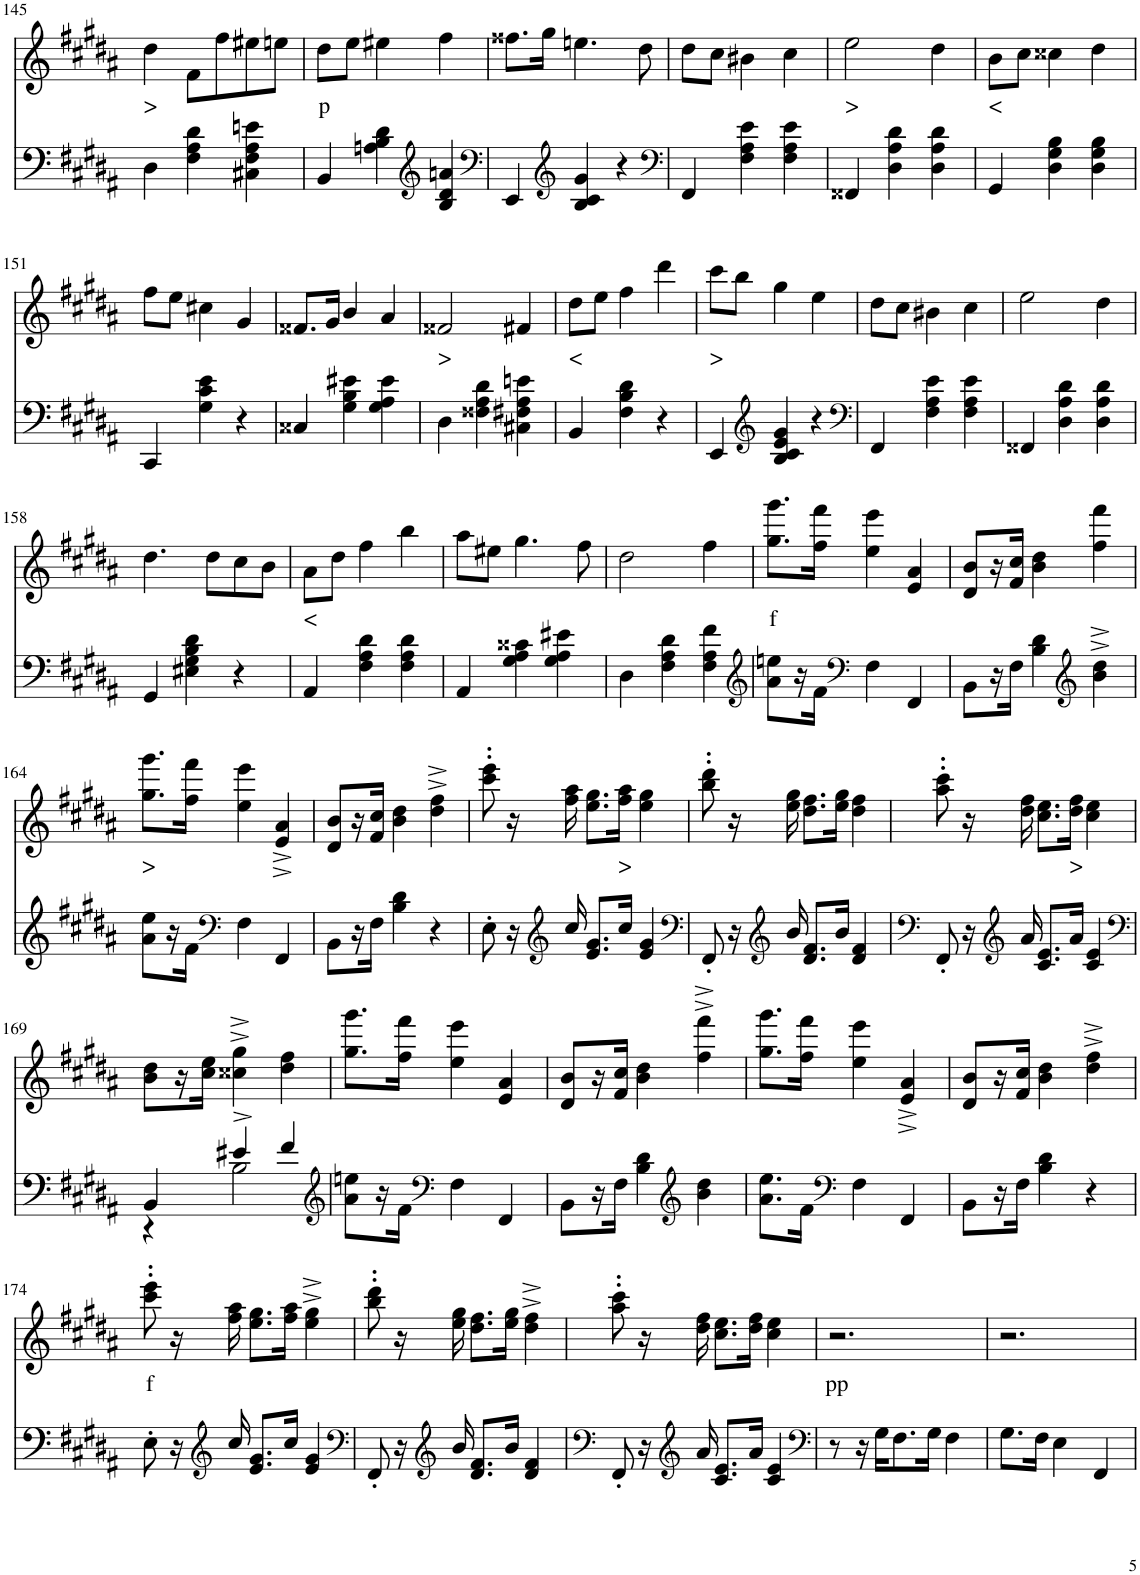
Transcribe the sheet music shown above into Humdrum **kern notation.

**kern	**kern	**text
*part2	*part1	*part1
*staff2	*staff1	*staff1
*I"Piano	*I"Piano	*
*I'Pno	*I'Pno	*
!!LO:PB:g=z
*clefF4	*clefG2	*
*k[f#c#g#d#a#]	*k[f#c#g#d#a#]	*
*M3/4	*M3/4	*
=145	=145	=145
!	!	!LO:LY:b
4D#\	4dd#\	>
4F#\ 4A#\ 4d#\	8f#\L	.
.	8ff#\	.
4C#X\ 4F#\ 4A#\ 4en\	8ee#X\	.
.	8een\J	.
=146	=146	=146
!	!	!LO:LY:b
4BB/	8dd#\L	p
.	8ee\J	.
4An\ 4B\ 4d#\	4ee#X\	.
*clefG2	*	*
4B/ 4d#/ 4an/	4ff#\	.
=147	=147	=147
*clefF4	*	*
4EE/	8.ff##X\L	.
.	16gg#\Jk	.
*clefG2	*	*
4B/ 4c#/ 4g#/	4.een\	.
4r	.	.
.	8dd#\	.
=148	=148	=148
*clefF4	*	*
4FF#/	8dd#\L	.
.	8cc#\J	.
4F#\ 4A#\ 4e\	4b#X\	.
4F#\ 4A#\ 4e\	4cc#\	.
=149	=149	=149
!	!	!LO:LY:b
4FF##X/	2ee\	>
4D#\ 4A#\ 4d#\	.	.
4D#\ 4A#\ 4d#\	4dd#\	.
=150	=150	=150
!	!	!LO:LY:b
4GG#/	8b\L	<
.	8cc#\J	.
4D#\ 4G#\ 4B\	4cc##X\	.
4D#\ 4G#\ 4B\	4dd#\	.
!!LO:LB:g=z
=151	=151	=151
4CC#/	8ff#\L	.
.	8ee\J	.
4G#\ 4c#\ 4e\	4cc#X\	.
4r	4g#/	.
=152	=152	=152
4C##X/	8.f##X/L	.
.	16g#/Jk	.
4G#\ 4B\ 4e#X\	4b/	.
4G#\ 4A#\ 4e#\	4a#/	.
=153	=153	=153
!	!	!LO:LY:b
4D#\	2f##X/	>
4F##X\ 4A#\ 4d#\	.	.
4C#X\ 4F#X\ 4A#\ 4en\	4f#X/	.
=154	=154	=154
!	!	!LO:LY:b
4BB/	8dd#\L	<
.	8ee\J	.
4F#\ 4B\ 4d#\	4ff#\	.
4r	4ddd#\	.
=155	=155	=155
!	!	!LO:LY:b
4EE/	8ccc#\L	>
.	8bb\J	.
*clefG2	*	*
4B/ 4c#/ 4e/ 4g#/	4gg#\	.
4r	4ee\	.
=156	=156	=156
*clefF4	*	*
4FF#/	8dd#\L	.
.	8cc#\J	.
4F#\ 4A#\ 4e\	4b#X\	.
4F#\ 4A#\ 4e\	4cc#\	.
=157	=157	=157
4FF##X/	2ee\	.
4D#\ 4A#\ 4d#\	.	.
4D#\ 4A#\ 4d#\	4dd#\	.
!!LO:LB:g=z
=158	=158	=158
4GG#/	4.dd#\	.
4E#X\ 4G#\ 4B\ 4d#\	.	.
.	8dd#\L	.
4r	8cc#\	.
.	8b\J	.
=159	=159	=159
!	!	!LO:LY:b
4AA#/	8a#\L	<
.	8dd#\J	.
4F#\ 4A#\ 4d#\	4ff#\	.
4F#\ 4A#\ 4d#\	4bb\	.
=160	=160	=160
4AA#/	8aa#\L	.
.	8ee#X\J	.
4G#\ 4A#\ 4c##X\	4.gg#\	.
4G#\ 4A#\ 4e#X\	.	.
.	8ff#\	.
=161	=161	=161
4D#\	2dd#\	.
4F#\ 4A#\ 4d#\	.	.
4F#\ 4A#\ 4f#\	4ff#\	.
=162	=162	=162
*clefG2	*	*
!	!	!LO:LY:b
8a#\ 8een\L	8.gg#\ 8.ggg#\L	f
16r	.	.
16f#\JJ	16ff#\ 16fff#\Jk	.
*clefF4	*	*
4F#\	4ee\ 4eee\	.
4FF#/	4e/ 4a#/	.
=163	=163	=163
8BB\L	8d#/ 8b/L	.
16r	16r	.
16F#\JJ	16f#/ 16cc#/JJ	.
4B\ 4d#\	4b\ 4dd#\	.
*clefG2	*	*
4b\^ 4dd#\^	4ff#\ 4fff#\	.
!!LO:LB:g=z
=164	=164	=164
!	!	!LO:LY:b
8a#\ 8ee\L	8.gg#\ 8.ggg#\L	>
16r	.	.
16f#\JJ	16ff#\ 16fff#\Jk	.
*clefF4	*	*
4F#\	4ee\ 4eee\	.
4FF#/	4e/^ 4a#/^	.
=165	=165	=165
8BB\L	8d#/ 8b/L	.
16r	16r	.
16F#\JJ	16f#/ 16cc#/JJ	.
4B\ 4d#\	4b\ 4dd#\	.
4r	4dd#\^ 4ff#\^	.
=166	=166	=166
8E'\	8ccc#\' 8eee\'	.
16r	16r	.
*clefG2	*	*
16cc#/	16ff#\ 16aa#\	.
8.e/ 8.g#/L	8.ee\ 8.gg#\L	.
!	!	!LO:LY:b
16cc#/Jk	16ff#\ 16aa#\Jk	>
4e/ 4g#/	4ee\ 4gg#\	.
=167	=167	=167
*clefF4	*	*
8FF#'/	8bb\' 8ddd#\'	.
16r	16r	.
*clefG2	*	*
16b/	16ee\ 16gg#\	.
8.d#/ 8.f#/L	8.dd#\ 8.ff#\L	.
16b/Jk	16ee\ 16gg#\Jk	.
4d#/ 4f#/	4dd#\ 4ff#\	.
=168	=168	=168
*clefF4	*	*
8FF#'/	8aa#\' 8ccc#\'	.
16r	16r	.
*clefG2	*	*
16a#/	16dd#\ 16ff#\	.
8.c#/ 8.e/L	8.cc#\ 8.ee\L	.
!	!	!LO:LY:b
16a#/Jk	16dd#\ 16ff#\Jk	>
4c#/ 4e/	4cc#\ 4ee\	.
!!LO:LB:g=z
=169	=169	=169
*clefF4	*	*
*^	*	*
4BB/	4r	8b\ 8dd#\L	.
.	.	16r	.
.	.	16cc#\ 16ee\JJ	.
4e#X^/	2B\	4cc##X\^ 4gg#\^	.
4f#/	.	4dd#\ 4ff#\	.
*v	*v	*	*
=170	=170	=170
*clefG2	*	*
8a#\ 8een\L	8.gg#\ 8.ggg#\L	.
16r	.	.
16f#\JJ	16ff#\ 16fff#\Jk	.
*clefF4	*	*
4F#\	4ee\ 4eee\	.
4FF#/	4e/ 4a#/	.
=171	=171	=171
8BB\L	8d#/ 8b/L	.
16r	16r	.
16F#\JJ	16f#/ 16cc#/JJ	.
4B\ 4d#\	4b\ 4dd#\	.
*clefG2	*	*
4b\ 4dd#\	4ff#\^ 4fff#\^	.
=172	=172	=172
8.a#\ 8.ee\L	8.gg#\ 8.ggg#\L	.
16f#\Jk	16ff#\ 16fff#\Jk	.
*clefF4	*	*
4F#\	4ee\ 4eee\	.
4FF#/	4e/^ 4a#/^	.
=173	=173	=173
8BB\L	8d#/ 8b/L	.
16r	16r	.
16F#\JJ	16f#/ 16cc#/JJ	.
4B\ 4d#\	4b\ 4dd#\	.
4r	4dd#\^ 4ff#\^	.
!!LO:LB:g=z
=174	=174	=174
!	!	!LO:LY:b
8E'\	8ccc#\' 8eee\'	f
16r	16r	.
*clefG2	*	*
16cc#/	16ff#\ 16aa#\	.
8.e/ 8.g#/L	8.ee\ 8.gg#\L	.
16cc#/Jk	16ff#\ 16aa#\Jk	.
4e/ 4g#/	4ee\^ 4gg#\^	.
=175	=175	=175
*clefF4	*	*
8FF#'/	8bb\' 8ddd#\'	.
16r	16r	.
*clefG2	*	*
16b/	16ee\ 16gg#\	.
8.d#/ 8.f#/L	8.dd#\ 8.ff#\L	.
16b/Jk	16ee\ 16gg#\Jk	.
4d#/ 4f#/	4dd#\^ 4ff#\^	.
=176	=176	=176
*clefF4	*	*
8FF#'/	8aa#\' 8ccc#\'	.
16r	16r	.
*clefG2	*	*
16a#/	16dd#\ 16ff#\	.
8.c#/ 8.e/L	8.cc#\ 8.ee\L	.
16a#/Jk	16dd#\ 16ff#\Jk	.
4c#/ 4e/	4cc#\ 4ee\	.
=177	=177	=177
*clefF4	*	*
!	!	!LO:LY:b
8r	2.r	pp
16r	.	.
16G#\KL	.	.
8.F#\	.	.
16G#\Jk	.	.
4F#\	.	.
=178	=178	=178
8.G#\L	2.r	.
16F#\Jk	.	.
4E\	.	.
4FF#/	.	.
=	=	=
*-	*-	*-
